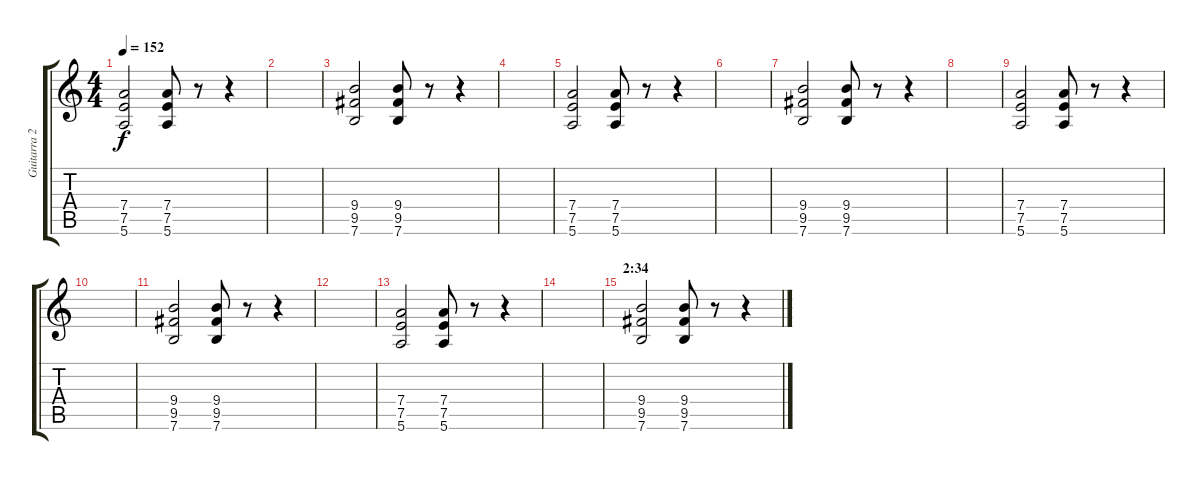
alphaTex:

\track ("Guitarra 2" "Guitarra 2") {instrument overdrivenguitar}
\staff {score tabs}
\tuning (E4 B3 G3 D3 A2 E2) {hide}
\ts (4 4)
\tempo 152
\clef g2
\ks c
(7.4 7.5 5.6).2{dy f instrument overdrivenguitar} (7.4 7.5 5.6).8 r.8 r.4 |
|
(9.4 9.5 7.6).2{volume 12 instrument overdrivenguitar} (9.4 9.5 7.6).8 r.8 r.4 |
|
(7.4 7.5 5.6).2{instrument overdrivenguitar} (7.4 7.5 5.6).8 r.8 r.4 |
|
(9.4 9.5 7.6).2{volume 12 instrument overdrivenguitar} (9.4 9.5 7.6).8 r.8 r.4 |
|
(7.4 7.5 5.6).2{instrument overdrivenguitar} (7.4 7.5 5.6).8 r.8 r.4 |
|
(9.4 9.5 7.6).2{volume 12 instrument overdrivenguitar} (9.4 9.5 7.6).8 r.8 r.4 |
|
(7.4 7.5 5.6).2{instrument overdrivenguitar} (7.4 7.5 5.6).8 r.8 r.4 |
|
\section ("" "2:34")
(9.4 9.5 7.6).2{volume 12 instrument overdrivenguitar} (9.4 9.5 7.6).8 r.8 r.4
